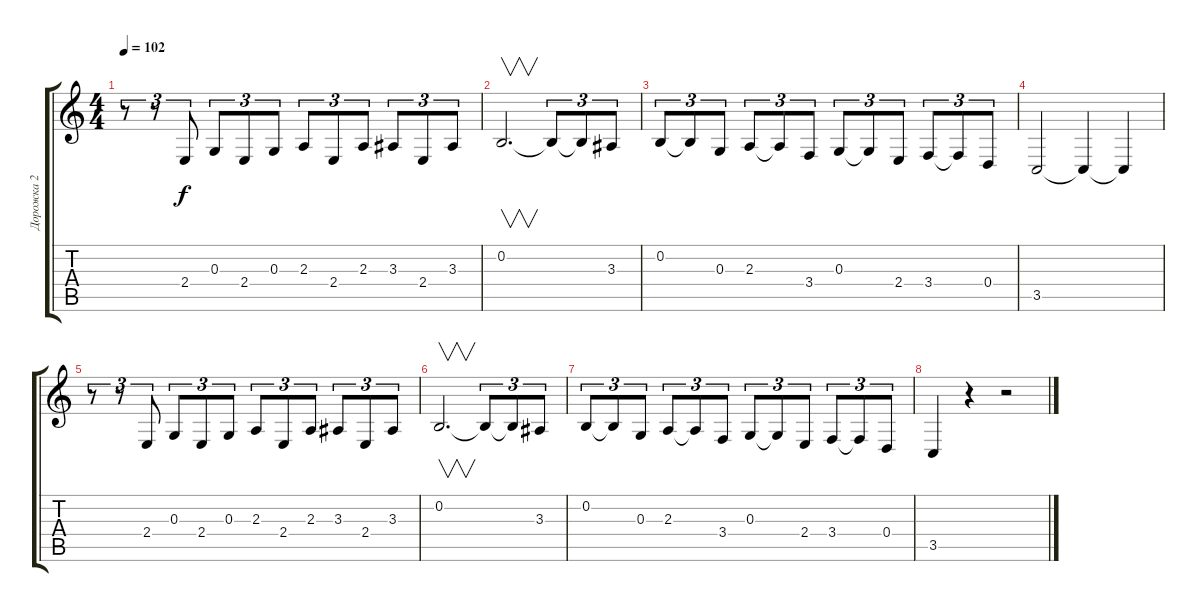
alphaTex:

\track ("Дорожка 2" "Дорожка 2") {instrument tenorsax}
\staff {score tabs}
\tuning (E4 B3 G3 D3 A2 E2) {hide}
\ts (4 4)
\tempo 102
\clef g2
\ks c
r.8{tu (3 2) dy f volume 13} r.8{tu (3 2)} 2.4.8{tu (3 2)} 0.3.8{tu (3 2)} 2.4.8{tu (3 2)} 0.3.8{tu (3 2)} 2.3.8{tu (3 2)} 2.4.8{tu (3 2)} 2.3.8{tu (3 2)} 3.3.8{tu (3 2)} 2.4.8{tu (3 2)} 3.3.8{tu (3 2)} |
0.2.2{v d} 0.2{t}.8{tu (3 2)} 0.2{t}.8{tu (3 2)} 3.3.8{tu (3 2)} |
0.2.8{tu (3 2)} 0.2{t}.8{tu (3 2)} 0.3.8{tu (3 2)} 2.3.8{tu (3 2)} 2.3{t}.8{tu (3 2)} 3.4.8{tu (3 2)} 0.3.8{tu (3 2)} 0.3{t}.8{tu (3 2)} 2.4.8{tu (3 2)} 3.4.8{tu (3 2)} 3.4{t}.8{tu (3 2)} 0.4.8{tu (3 2)} |
3.5.2 3.5{t}.4 3.5{t}.4 |
r.8{tu (3 2)} r.8{tu (3 2)} 2.4.8{tu (3 2)} 0.3.8{tu (3 2)} 2.4.8{tu (3 2)} 0.3.8{tu (3 2)} 2.3.8{tu (3 2)} 2.4.8{tu (3 2)} 2.3.8{tu (3 2)} 3.3.8{tu (3 2)} 2.4.8{tu (3 2)} 3.3.8{tu (3 2)} |
0.2.2{v d} 0.2{t}.8{tu (3 2)} 0.2{t}.8{tu (3 2)} 3.3.8{tu (3 2)} |
0.2.8{tu (3 2)} 0.2{t}.8{tu (3 2)} 0.3.8{tu (3 2)} 2.3.8{tu (3 2)} 2.3{t}.8{tu (3 2)} 3.4.8{tu (3 2)} 0.3.8{tu (3 2)} 0.3{t}.8{tu (3 2)} 2.4.8{tu (3 2)} 3.4.8{tu (3 2)} 3.4{t}.8{tu (3 2)} 0.4.8{tu (3 2)} |
3.5.4 r.4 r.2
